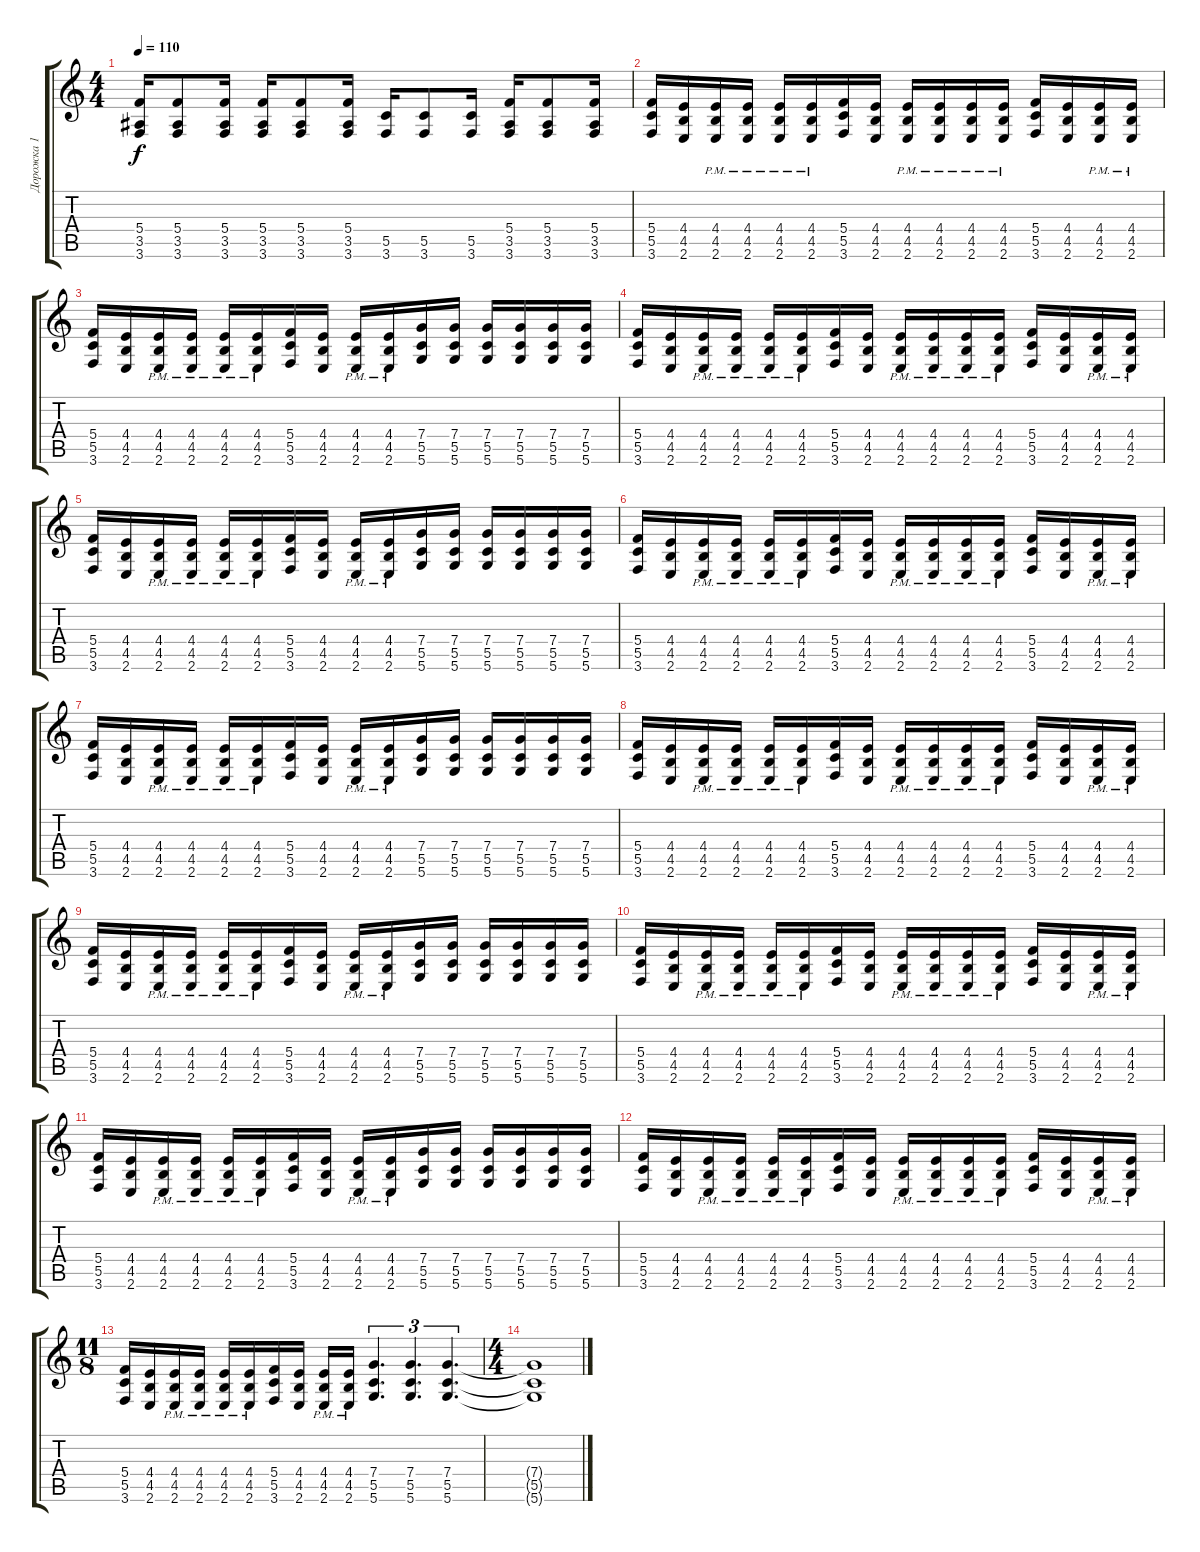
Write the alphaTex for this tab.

\track ("Дорожка 1" "Дорожка 1") {instrument distortionguitar}
\staff {score tabs}
\tuning (D4 A3 F3 C3 G2 D2) {hide}
\ts (4 4)
\tempo 110
\clef g2
\ks c
(5.4 3.5 3.6).16{dy f} (5.4 3.5 3.6).8 (5.4 3.5 3.6).16 (5.4 3.5 3.6).16 (5.4 3.5 3.6).8 (5.4 3.5 3.6).16 (5.5 3.6).16 (5.5 3.6).8 (5.5 3.6).16 (5.4 3.5 3.6).16 (5.4 3.5 3.6).8 (5.4 3.5 3.6).16 |
(5.4 5.5 3.6).16 (4.4 4.5 2.6).16 (4.4{pm} 4.5{pm} 2.6{pm}).16 (4.4{pm} 4.5{pm} 2.6{pm}).16 (4.4{pm} 4.5{pm} 2.6{pm}).16 (4.4{pm} 4.5{pm} 2.6{pm}).16 (5.4 5.5 3.6).16 (4.4 4.5 2.6).16 (4.4{pm} 4.5{pm} 2.6{pm}).16 (4.4{pm} 4.5{pm} 2.6{pm}).16 (4.4{pm} 4.5{pm} 2.6{pm}).16 (4.4{pm} 4.5{pm} 2.6{pm}).16 (5.4 5.5 3.6).16 (4.4 4.5 2.6).16 (4.4{pm} 4.5{pm} 2.6{pm}).16 (4.4{pm} 4.5{pm} 2.6{pm}).16 |
(5.4 5.5 3.6).16 (4.4 4.5 2.6).16 (4.4{pm} 4.5{pm} 2.6{pm}).16 (4.4{pm} 4.5{pm} 2.6{pm}).16 (4.4{pm} 4.5{pm} 2.6{pm}).16 (4.4{pm} 4.5{pm} 2.6{pm}).16 (5.4 5.5 3.6).16 (4.4 4.5 2.6).16 (4.4{pm} 4.5{pm} 2.6{pm}).16 (4.4{pm} 4.5{pm} 2.6{pm}).16 (7.4 5.5 5.6).16 (7.4 5.5 5.6).16 (7.4 5.5 5.6).16 (7.4 5.5 5.6).16 (7.4 5.5 5.6).16 (7.4 5.5 5.6).16 |
(5.4 5.5 3.6).16 (4.4 4.5 2.6).16 (4.4{pm} 4.5{pm} 2.6{pm}).16 (4.4{pm} 4.5{pm} 2.6{pm}).16 (4.4{pm} 4.5{pm} 2.6{pm}).16 (4.4{pm} 4.5{pm} 2.6{pm}).16 (5.4 5.5 3.6).16 (4.4 4.5 2.6).16 (4.4{pm} 4.5{pm} 2.6{pm}).16 (4.4{pm} 4.5{pm} 2.6{pm}).16 (4.4{pm} 4.5{pm} 2.6{pm}).16 (4.4{pm} 4.5{pm} 2.6{pm}).16 (5.4 5.5 3.6).16 (4.4 4.5 2.6).16 (4.4{pm} 4.5{pm} 2.6{pm}).16 (4.4{pm} 4.5{pm} 2.6{pm}).16 |
(5.4 5.5 3.6).16 (4.4 4.5 2.6).16 (4.4{pm} 4.5{pm} 2.6{pm}).16 (4.4{pm} 4.5{pm} 2.6{pm}).16 (4.4{pm} 4.5{pm} 2.6{pm}).16 (4.4{pm} 4.5{pm} 2.6{pm}).16 (5.4 5.5 3.6).16 (4.4 4.5 2.6).16 (4.4{pm} 4.5{pm} 2.6{pm}).16 (4.4{pm} 4.5{pm} 2.6{pm}).16 (7.4 5.5 5.6).16 (7.4 5.5 5.6).16 (7.4 5.5 5.6).16 (7.4 5.5 5.6).16 (7.4 5.5 5.6).16 (7.4 5.5 5.6).16 |
(5.4 5.5 3.6).16 (4.4 4.5 2.6).16 (4.4{pm} 4.5{pm} 2.6{pm}).16 (4.4{pm} 4.5{pm} 2.6{pm}).16 (4.4{pm} 4.5{pm} 2.6{pm}).16 (4.4{pm} 4.5{pm} 2.6{pm}).16 (5.4 5.5 3.6).16 (4.4 4.5 2.6).16 (4.4{pm} 4.5{pm} 2.6{pm}).16 (4.4{pm} 4.5{pm} 2.6{pm}).16 (4.4{pm} 4.5{pm} 2.6{pm}).16 (4.4{pm} 4.5{pm} 2.6{pm}).16 (5.4 5.5 3.6).16 (4.4 4.5 2.6).16 (4.4{pm} 4.5{pm} 2.6{pm}).16 (4.4{pm} 4.5{pm} 2.6{pm}).16 |
(5.4 5.5 3.6).16 (4.4 4.5 2.6).16 (4.4{pm} 4.5{pm} 2.6{pm}).16 (4.4{pm} 4.5{pm} 2.6{pm}).16 (4.4{pm} 4.5{pm} 2.6{pm}).16 (4.4{pm} 4.5{pm} 2.6{pm}).16 (5.4 5.5 3.6).16 (4.4 4.5 2.6).16 (4.4{pm} 4.5{pm} 2.6{pm}).16 (4.4{pm} 4.5{pm} 2.6{pm}).16 (7.4 5.5 5.6).16 (7.4 5.5 5.6).16 (7.4 5.5 5.6).16 (7.4 5.5 5.6).16 (7.4 5.5 5.6).16 (7.4 5.5 5.6).16 |
(5.4 5.5 3.6).16 (4.4 4.5 2.6).16 (4.4{pm} 4.5{pm} 2.6{pm}).16 (4.4{pm} 4.5{pm} 2.6{pm}).16 (4.4{pm} 4.5{pm} 2.6{pm}).16 (4.4{pm} 4.5{pm} 2.6{pm}).16 (5.4 5.5 3.6).16 (4.4 4.5 2.6).16 (4.4{pm} 4.5{pm} 2.6{pm}).16 (4.4{pm} 4.5{pm} 2.6{pm}).16 (4.4{pm} 4.5{pm} 2.6{pm}).16 (4.4{pm} 4.5{pm} 2.6{pm}).16 (5.4 5.5 3.6).16 (4.4 4.5 2.6).16 (4.4{pm} 4.5{pm} 2.6{pm}).16 (4.4{pm} 4.5{pm} 2.6{pm}).16 |
(5.4 5.5 3.6).16 (4.4 4.5 2.6).16 (4.4{pm} 4.5{pm} 2.6{pm}).16 (4.4{pm} 4.5{pm} 2.6{pm}).16 (4.4{pm} 4.5{pm} 2.6{pm}).16 (4.4{pm} 4.5{pm} 2.6{pm}).16 (5.4 5.5 3.6).16 (4.4 4.5 2.6).16 (4.4{pm} 4.5{pm} 2.6{pm}).16 (4.4{pm} 4.5{pm} 2.6{pm}).16 (7.4 5.5 5.6).16 (7.4 5.5 5.6).16 (7.4 5.5 5.6).16 (7.4 5.5 5.6).16 (7.4 5.5 5.6).16 (7.4 5.5 5.6).16 |
(5.4 5.5 3.6).16 (4.4 4.5 2.6).16 (4.4{pm} 4.5{pm} 2.6{pm}).16 (4.4{pm} 4.5{pm} 2.6{pm}).16 (4.4{pm} 4.5{pm} 2.6{pm}).16 (4.4{pm} 4.5{pm} 2.6{pm}).16 (5.4 5.5 3.6).16 (4.4 4.5 2.6).16 (4.4{pm} 4.5{pm} 2.6{pm}).16 (4.4{pm} 4.5{pm} 2.6{pm}).16 (4.4{pm} 4.5{pm} 2.6{pm}).16 (4.4{pm} 4.5{pm} 2.6{pm}).16 (5.4 5.5 3.6).16 (4.4 4.5 2.6).16 (4.4{pm} 4.5{pm} 2.6{pm}).16 (4.4{pm} 4.5{pm} 2.6{pm}).16 |
(5.4 5.5 3.6).16 (4.4 4.5 2.6).16 (4.4{pm} 4.5{pm} 2.6{pm}).16 (4.4{pm} 4.5{pm} 2.6{pm}).16 (4.4{pm} 4.5{pm} 2.6{pm}).16 (4.4{pm} 4.5{pm} 2.6{pm}).16 (5.4 5.5 3.6).16 (4.4 4.5 2.6).16 (4.4{pm} 4.5{pm} 2.6{pm}).16 (4.4{pm} 4.5{pm} 2.6{pm}).16 (7.4 5.5 5.6).16 (7.4 5.5 5.6).16 (7.4 5.5 5.6).16 (7.4 5.5 5.6).16 (7.4 5.5 5.6).16 (7.4 5.5 5.6).16 |
(5.4 5.5 3.6).16 (4.4 4.5 2.6).16 (4.4{pm} 4.5{pm} 2.6{pm}).16 (4.4{pm} 4.5{pm} 2.6{pm}).16 (4.4{pm} 4.5{pm} 2.6{pm}).16 (4.4{pm} 4.5{pm} 2.6{pm}).16 (5.4 5.5 3.6).16 (4.4 4.5 2.6).16 (4.4{pm} 4.5{pm} 2.6{pm}).16 (4.4{pm} 4.5{pm} 2.6{pm}).16 (4.4{pm} 4.5{pm} 2.6{pm}).16 (4.4{pm} 4.5{pm} 2.6{pm}).16 (5.4 5.5 3.6).16 (4.4 4.5 2.6).16 (4.4{pm} 4.5{pm} 2.6{pm}).16 (4.4{pm} 4.5{pm} 2.6{pm}).16 |
\ts (11 8)
(5.4 5.5 3.6).16 (4.4 4.5 2.6).16 (4.4{pm} 4.5{pm} 2.6{pm}).16 (4.4{pm} 4.5{pm} 2.6{pm}).16 (4.4{pm} 4.5{pm} 2.6{pm}).16 (4.4{pm} 4.5{pm} 2.6{pm}).16 (5.4 5.5 3.6).16 (4.4 4.5 2.6).16 (4.4{pm} 4.5{pm} 2.6{pm}).16 (4.4{pm} 4.5{pm} 2.6{pm}).16 (7.4 5.5 5.6).4{d tu (3 2)} (7.4 5.5 5.6).4{d tu (3 2)} (7.4 5.5 5.6).4{d tu (3 2)} |
\ts (4 4)
(7.4{t} 5.5{t} 5.6{t}).1
